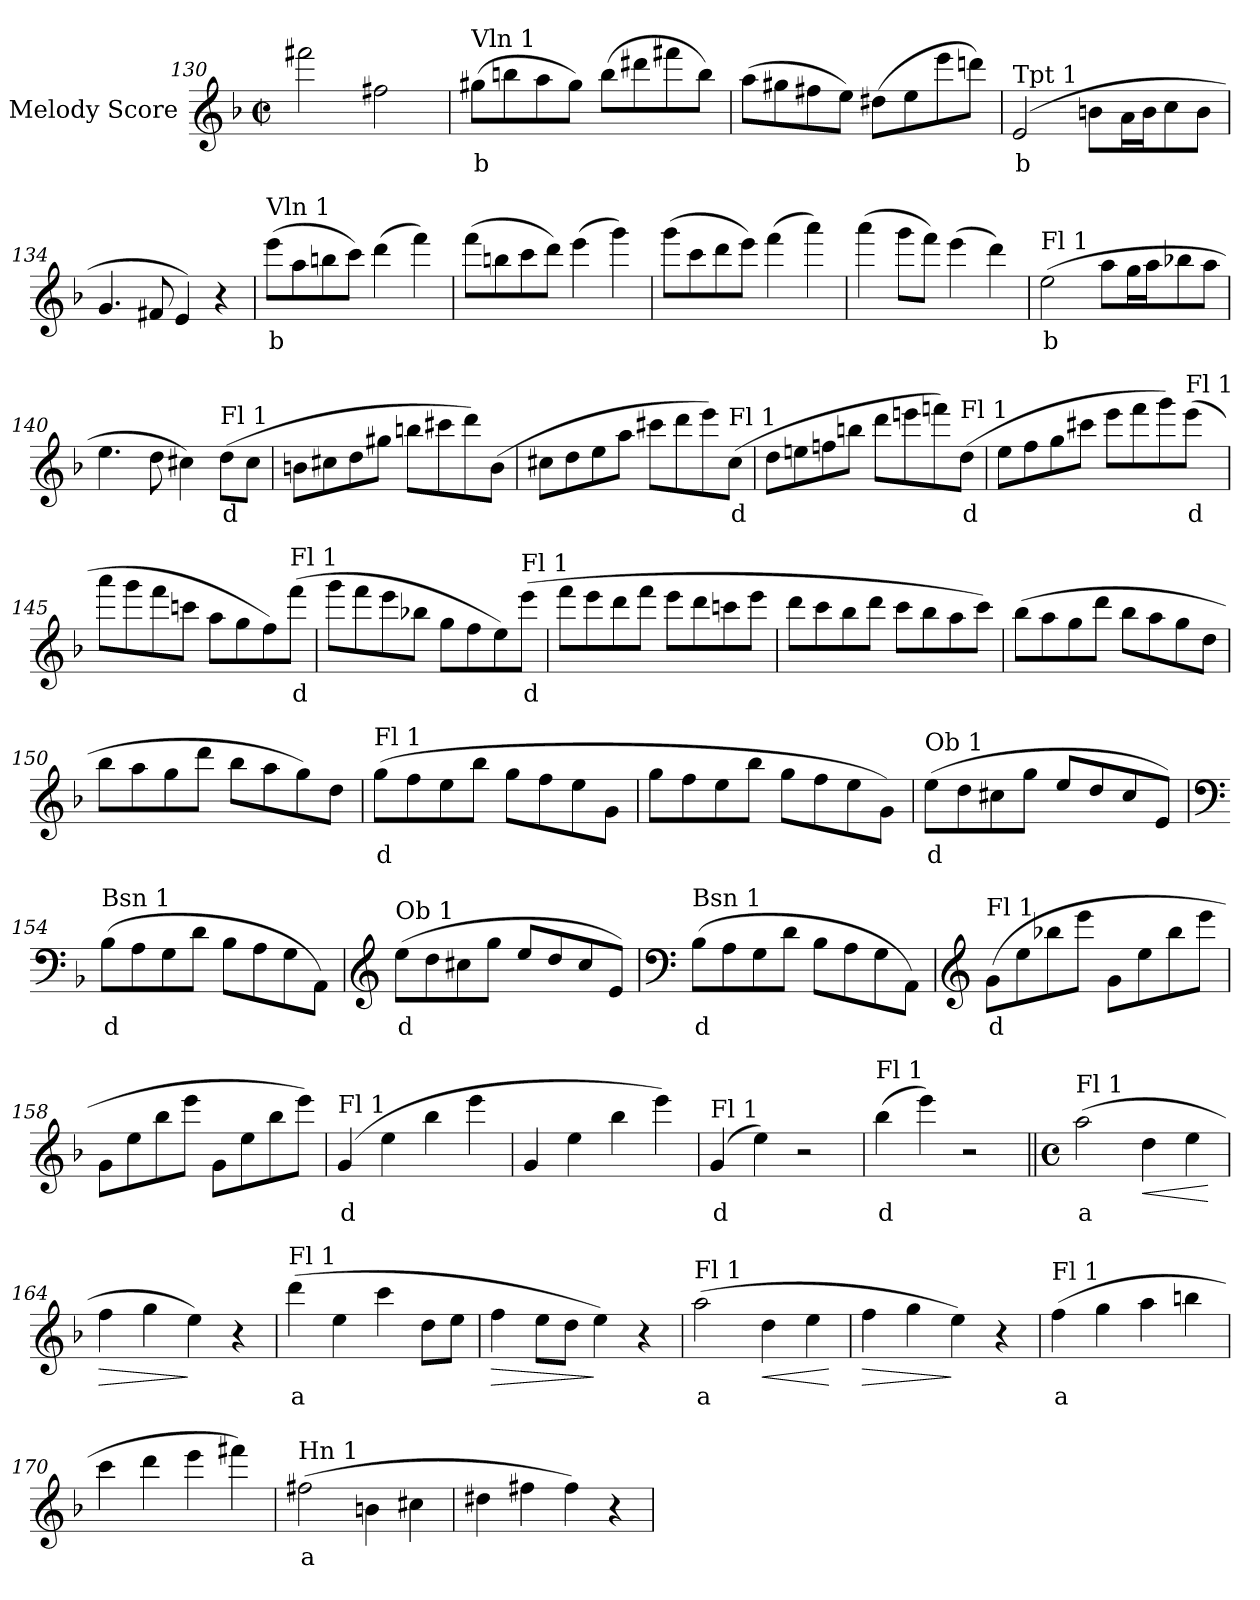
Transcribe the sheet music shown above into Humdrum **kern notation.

**kern	**text	**dynam
*part1	*part1	*part1
*staff1	*staff1	*staff1
*I"Melody Score	*	*
*clefG2	*	*
*k[b-]	*	*
*M2/2	*	*
*met(c|)	*	*
=130	=130	=130
2fff#X\	.	.
2ff#X\	.	.
=131	=131	=131
!LO:TX:a:t=Vln 1	!	!
!	!LO:LY:b:color=#FF0000	!
(8gg#X\L	b	.
8bbn\	.	.
8aa\	.	.
8gg#\J)	.	.
(8bb\L	.	.
8ddd#X\	.	.
8fff#X\	.	.
8bb\J)	.	.
=132	=132	=132
(8aa\L	.	.
8gg#X\	.	.
8ff#X\	.	.
8ee\J)	.	.
(8dd#X\L	.	.
8ee\	.	.
8eee\	.	.
8dddn\J)	.	.
=133	=133	=133
!LO:TX:a:t=Tpt 1	!	!
!	!LO:LY:b:color=#FF0000	!
(2e/	b	.
8b\L	.	.
16a\L	.	.
16b\J	.	.
8cc\	.	.
8b\J	.	.
=134	=134	=134
4.g/	.	.
8f#X/	.	.
4e/)	.	.
4r	.	.
=135	=135	=135
!LO:TX:a:t=Vln 1	!	!
!	!LO:LY:b:color=#FF0000	!
(8eee\L	b	.
8aa\	.	.
8bbn\	.	.
8ccc\J)	.	.
(4ddd\	.	.
4fff\)	.	.
=136	=136	=136
(8fff\L	.	.
8bbn\	.	.
8ccc\	.	.
8ddd\J)	.	.
(4eee\	.	.
4ggg\)	.	.
=137	=137	=137
(8ggg\L	.	.
8ccc\	.	.
8ddd\	.	.
8eee\J)	.	.
(4fff\	.	.
4aaa\)	.	.
=138	=138	=138
(4aaa\	.	.
8ggg\L	.	.
8fff\J)	.	.
(4eee\	.	.
4ddd\)	.	.
=139	=139	=139
!LO:TX:a:t=Fl 1	!	!
!	!LO:LY:b:color=#FF0000	!
(2ee\	b	.
8aa\L	.	.
16gg\L	.	.
16aa\J	.	.
8bb-X\	.	.
8aa\J	.	.
=140	=140	=140
4.ee\	.	.
8dd\	.	.
4cc#X\)	.	.
!LO:TX:a:t=Fl 1	!	!
!	!LO:LY:b:color=#FF0000	!
(8dd\L	d	.
8cc#\J	.	.
=141	=141	=141
8bn\L	.	.
8cc#X\	.	.
8dd\	.	.
8gg#X\J	.	.
8bbn\L	.	.
8ccc#X\	.	.
8ddd\)	.	.
(8b\J	.	.
=142	=142	=142
8cc#X\L	.	.
8dd\	.	.
8ee\	.	.
8aa\J	.	.
8ccc#X\L	.	.
8ddd\	.	.
8eee\)	.	.
!LO:TX:a:t=Fl 1	!	!
!	!LO:LY:b:color=#FF0000	!
(8cc#\J	d	.
=143	=143	=143
8dd\L	.	.
8een\	.	.
8ffn\	.	.
8bbn\J	.	.
8ddd\L	.	.
8eeen\	.	.
8fffn\)	.	.
!LO:TX:a:t=Fl 1	!	!
!	!LO:LY:b:color=#FF0000	!
(8dd\J	d	.
=144	=144	=144
8ee\L	.	.
8ff\	.	.
8gg\	.	.
8ccc#X\J	.	.
8eee\L	.	.
8fff\	.	.
8ggg\)	.	.
!LO:TX:a:t=Fl 1	!	!
!	!LO:LY:b:color=#FF0000	!
(8eee\J	d	.
=145	=145	=145
8aaa\L	.	.
8ggg\	.	.
8fff\	.	.
8cccn\J	.	.
8aa\L	.	.
8gg\	.	.
8ff\)	.	.
!LO:TX:a:t=Fl 1	!	!
!	!LO:LY:b:color=#FF0000	!
(8fff\J	d	.
=146	=146	=146
8ggg\L	.	.
8fff\	.	.
8eee\	.	.
8bb-X\J	.	.
8gg\L	.	.
8ff\	.	.
8ee\)	.	.
!LO:TX:a:t=Fl 1	!	!
!	!LO:LY:b:color=#FF0000	!
(8eee\J	d	.
=147	=147	=147
8fff\L	.	.
8eee\	.	.
8ddd\	.	.
8fff\J	.	.
8eee\L	.	.
8ddd\	.	.
8cccn\	.	.
8eee\J	.	.
=148	=148	=148
8ddd\L	.	.
8ccc\	.	.
8bb-\	.	.
8ddd\J	.	.
8ccc\L	.	.
8bb-\	.	.
8aa\	.	.
8ccc\J)	.	.
=149	=149	=149
(8bb-\L	.	.
8aa\	.	.
8gg\	.	.
8ddd\J	.	.
8bb-\L	.	.
8aa\	.	.
8gg\	.	.
8dd\J	.	.
=150	=150	=150
8bb-\L	.	.
8aa\	.	.
8gg\	.	.
8ddd\J	.	.
8bb-\L	.	.
8aa\	.	.
8gg\)	.	.
8dd\J	.	.
=151	=151	=151
!LO:TX:a:t=Fl 1	!	!
!	!LO:LY:b:color=#FF0000	!
(8gg\L	d	.
8ff\	.	.
8ee\	.	.
8bb-\J	.	.
8gg\L	.	.
8ff\	.	.
8ee\	.	.
8g\J	.	.
=152	=152	=152
8gg\L	.	.
8ff\	.	.
8ee\	.	.
8bb-\J	.	.
8gg\L	.	.
8ff\	.	.
8ee\	.	.
8g\J)	.	.
=153	=153	=153
!LO:TX:a:t=Ob 1	!	!
!	!LO:LY:b:color=#FF0000	!
(8ee\L	d	.
8dd\	.	.
8cc#X\	.	.
8gg\J	.	.
8ee/L	.	.
8dd/	.	.
8cc#/	.	.
8e/J)	.	.
=154	=154	=154
*clefF4	*	*
!LO:TX:a:t=Bsn 1	!	!
!	!LO:LY:b:color=#FF0000	!
(8B-\L	d	.
8A\	.	.
8G\	.	.
8d\J	.	.
8B-\L	.	.
8A\	.	.
8G\	.	.
8AA\J)	.	.
=155	=155	=155
*clefG2	*	*
!LO:TX:a:t=Ob 1	!	!
!	!LO:LY:b:color=#FF0000	!
(8ee\L	d	.
8dd\	.	.
8cc#X\	.	.
8gg\J	.	.
8ee/L	.	.
8dd/	.	.
8cc#/	.	.
8e/J)	.	.
=156	=156	=156
*clefF4	*	*
!LO:TX:a:t=Bsn 1	!	!
!	!LO:LY:b:color=#FF0000	!
(8B-\L	d	.
8A\	.	.
8G\	.	.
8d\J	.	.
8B-\L	.	.
8A\	.	.
8G\	.	.
8AA\J)	.	.
=157	=157	=157
*clefG2	*	*
!LO:TX:a:t=Fl 1	!	!
!	!LO:LY:b:color=#FF0000	!
(8g\L	d	.
8ee\	.	.
8bb-X\	.	.
8eee\J	.	.
8g\L	.	.
8ee\	.	.
8bb-\	.	.
8eee\J	.	.
=158	=158	=158
8g\L	.	.
8ee\	.	.
8bb-\	.	.
8eee\J	.	.
8g\L	.	.
8ee\	.	.
8bb-\	.	.
8eee\J)	.	.
=159	=159	=159
!LO:TX:a:t=Fl 1	!	!
!	!LO:LY:b:color=#FF0000	!
(4g/	d	.
4ee\	.	.
4bb-\	.	.
4eee\	.	.
=160	=160	=160
4g/	.	.
4ee\	.	.
4bb-\	.	.
4eee\)	.	.
=161	=161	=161
!LO:TX:a:t=Fl 1	!	!
!	!LO:LY:b:color=#FF0000	!
(4g/	d	.
4ee\)	.	.
2r	.	.
=162	=162	=162
!LO:TX:a:t=Fl 1	!	!
!	!LO:LY:b:color=#FF0000	!
(4bb-\	d	.
4eee\)	.	.
2r	.	.
=163||	=163||	=163||
*M4/4	*	*
*met(c)	*	*
!LO:TX:a:t=Fl 1	!	!
!	!LO:LY:b:color=#FF0000	!
(2aa\	a	.
!	!	!LO:HP:b
4dd\	.	<
4ee\	.	.
.	.	[
=164	=164	=164
!	!	!LO:HP:b
4ff\	.	>
4gg\	.	.
4ee\)	.	]
4r	.	.
=165	=165	=165
!LO:TX:a:t=Fl 1	!	!
!	!LO:LY:b:color=#FF0000	!
(4ddd\	a	.
4ee\	.	.
4ccc\	.	.
8dd\L	.	.
8ee\J	.	.
=166	=166	=166
!	!	!LO:HP:b
4ff\	.	>
8ee\L	.	.
8dd\J	.	.
4ee\)	.	]
4r	.	.
=167	=167	=167
!LO:TX:a:t=Fl 1	!	!
!	!LO:LY:b:color=#FF0000	!
(2aa\	a	.
!	!	!LO:HP:b
4dd\	.	<
4ee\	.	.
.	.	[
=168	=168	=168
!	!	!LO:HP:b
4ff\	.	>
4gg\	.	.
4ee\)	.	]
4r	.	.
=169	=169	=169
!LO:TX:a:t=Fl 1	!	!
!	!LO:LY:b:color=#FF0000	!
(4ff\	a	.
4gg\	.	.
4aa\	.	.
4bbn\	.	.
=170	=170	=170
4ccc\	.	.
4ddd\	.	.
4eee\	.	.
4fff#X\)	.	.
=171	=171	=171
!LO:TX:a:t=Hn 1	!	!
!	!LO:LY:b:color=#FF0000	!
(2ff#X\	a	.
4b\	.	.
4cc#X\	.	.
=172	=172	=172
4dd#X\	.	.
4ff#X\	.	.
4ff#\)	.	.
4r	.	.
=	=	=
*-	*-	*-
